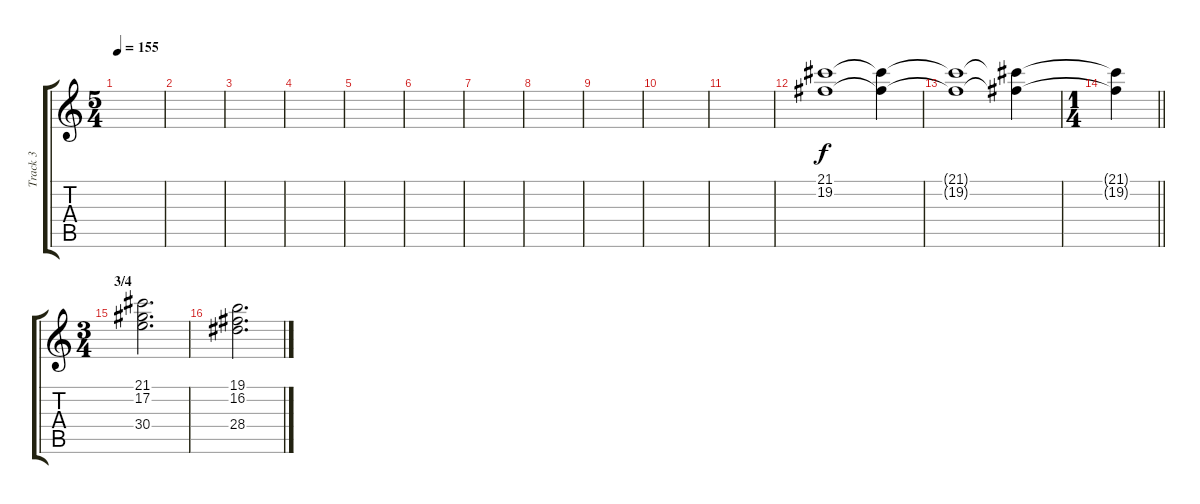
\track ("Track 3" "Track 3") {instrument rockorgan}
\staff {score tabs}
\tuning (E4 B3 G3 D3 A2 E2) {hide}
\ts (5 4)
\tempo 155
\clef g2
\ks c
|
|
|
|
|
|
|
|
|
|
|
(21.1 19.2).1 (21.1{t} 19.2{t}).4 |
(21.1{t} 19.2{t}).1 (21.1{t} 19.2{t}).4 |
\ts (1 4)
\barLineRight lightlight
(21.1{t} 19.2{t}).4 |
\ts (3 4)
\section ("" "3/4")
(21.1 17.2 30.4).2{d} |
(19.1 16.2 28.4).2{d}
